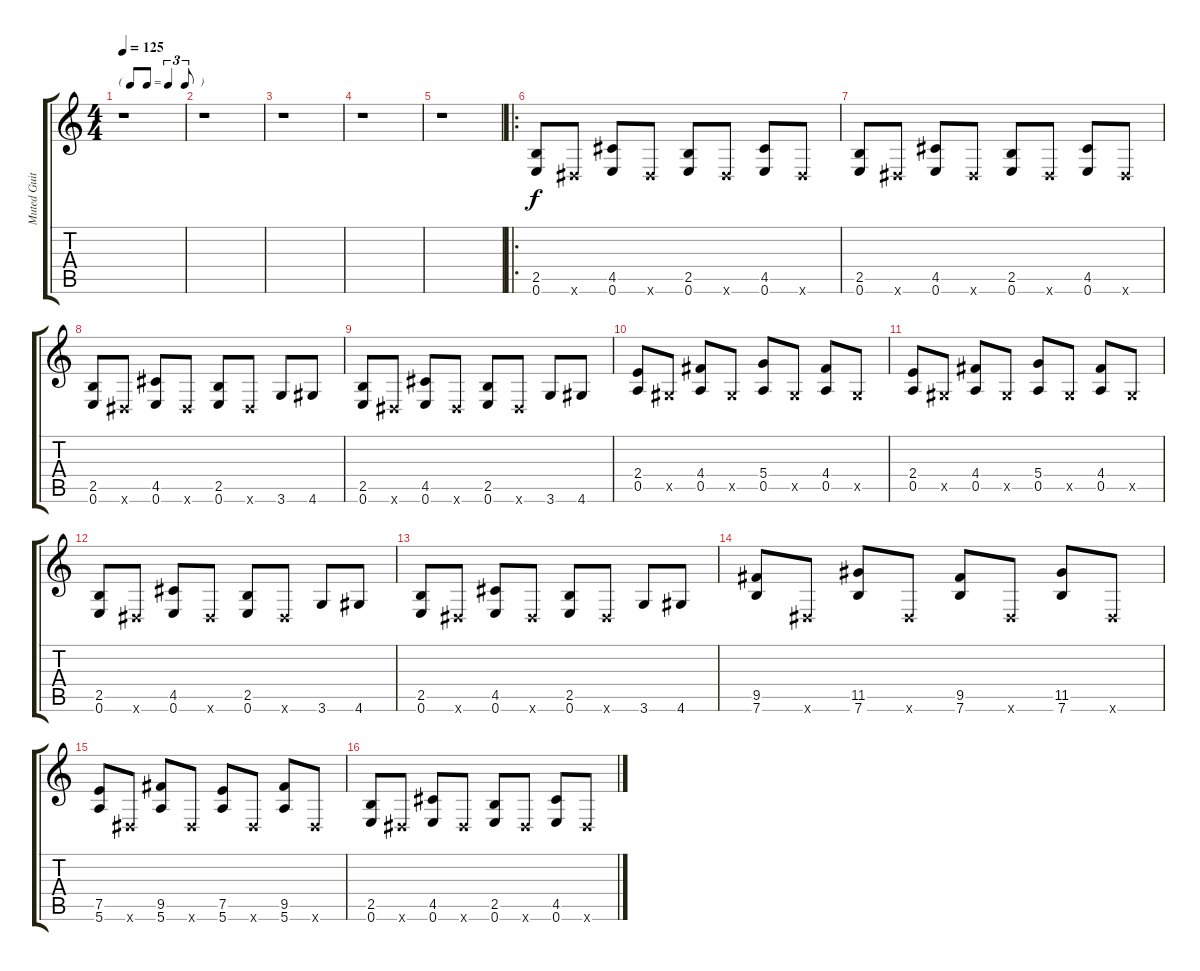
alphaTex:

\track ("Muted Guitar" "Muted Guit") {instrument electricguitarmuted}
\staff {score tabs}
\tuning (E4 B3 G3 D3 A2 E2) {hide}
\ts (4 4)
\tf triplet8th
\tempo 125
\clef g2
\ks c
r.1{dy f instrument electricguitarmuted} |
r.1 |
r.1 |
r.1 |
r.1 |
\ro
(2.5 0.6).8 -1.6{x}.8 (4.5 0.6).8 -1.6{x}.8 (2.5 0.6).8 -1.6{x}.8 (4.5 0.6).8 -1.6{x}.8 |
(2.5 0.6).8 -1.6{x}.8 (4.5 0.6).8 -1.6{x}.8 (2.5 0.6).8 -1.6{x}.8 (4.5 0.6).8 -1.6{x}.8 |
(2.5 0.6).8 -1.6{x}.8 (4.5 0.6).8 -1.6{x}.8 (2.5 0.6).8 -1.6{x}.8 3.6.8 4.6.8 |
(2.5 0.6).8 -1.6{x}.8 (4.5 0.6).8 -1.6{x}.8 (2.5 0.6).8 -1.6{x}.8 3.6.8 4.6.8 |
(2.4 0.5).8 -1.5{x}.8 (4.4 0.5).8 -1.5{x}.8 (5.4 0.5).8 -1.5{x}.8 (4.4 0.5).8 -1.5{x}.8 |
(2.4 0.5).8 -1.5{x}.8 (4.4 0.5).8 -1.5{x}.8 (5.4 0.5).8 -1.5{x}.8 (4.4 0.5).8 -1.5{x}.8 |
(2.5 0.6).8 -1.6{x}.8 (4.5 0.6).8 -1.6{x}.8 (2.5 0.6).8 -1.6{x}.8 3.6.8 4.6.8 |
(2.5 0.6).8 -1.6{x}.8 (4.5 0.6).8 -1.6{x}.8 (2.5 0.6).8 -1.6{x}.8 3.6.8 4.6.8 |
(9.5 7.6).8 -1.6{x}.8 (11.5 7.6).8 -1.6{x}.8 (9.5 7.6).8 -1.6{x}.8 (11.5 7.6).8 -1.6{x}.8 |
(7.5 5.6).8 -1.6{x}.8 (9.5 5.6).8 -1.6{x}.8 (7.5 5.6).8 -1.6{x}.8 (9.5 5.6).8 -1.6{x}.8 |
(2.5 0.6).8 -1.6{x}.8 (4.5 0.6).8 -1.6{x}.8 (2.5 0.6).8 -1.6{x}.8 (4.5 0.6).8 -1.6{x}.8
